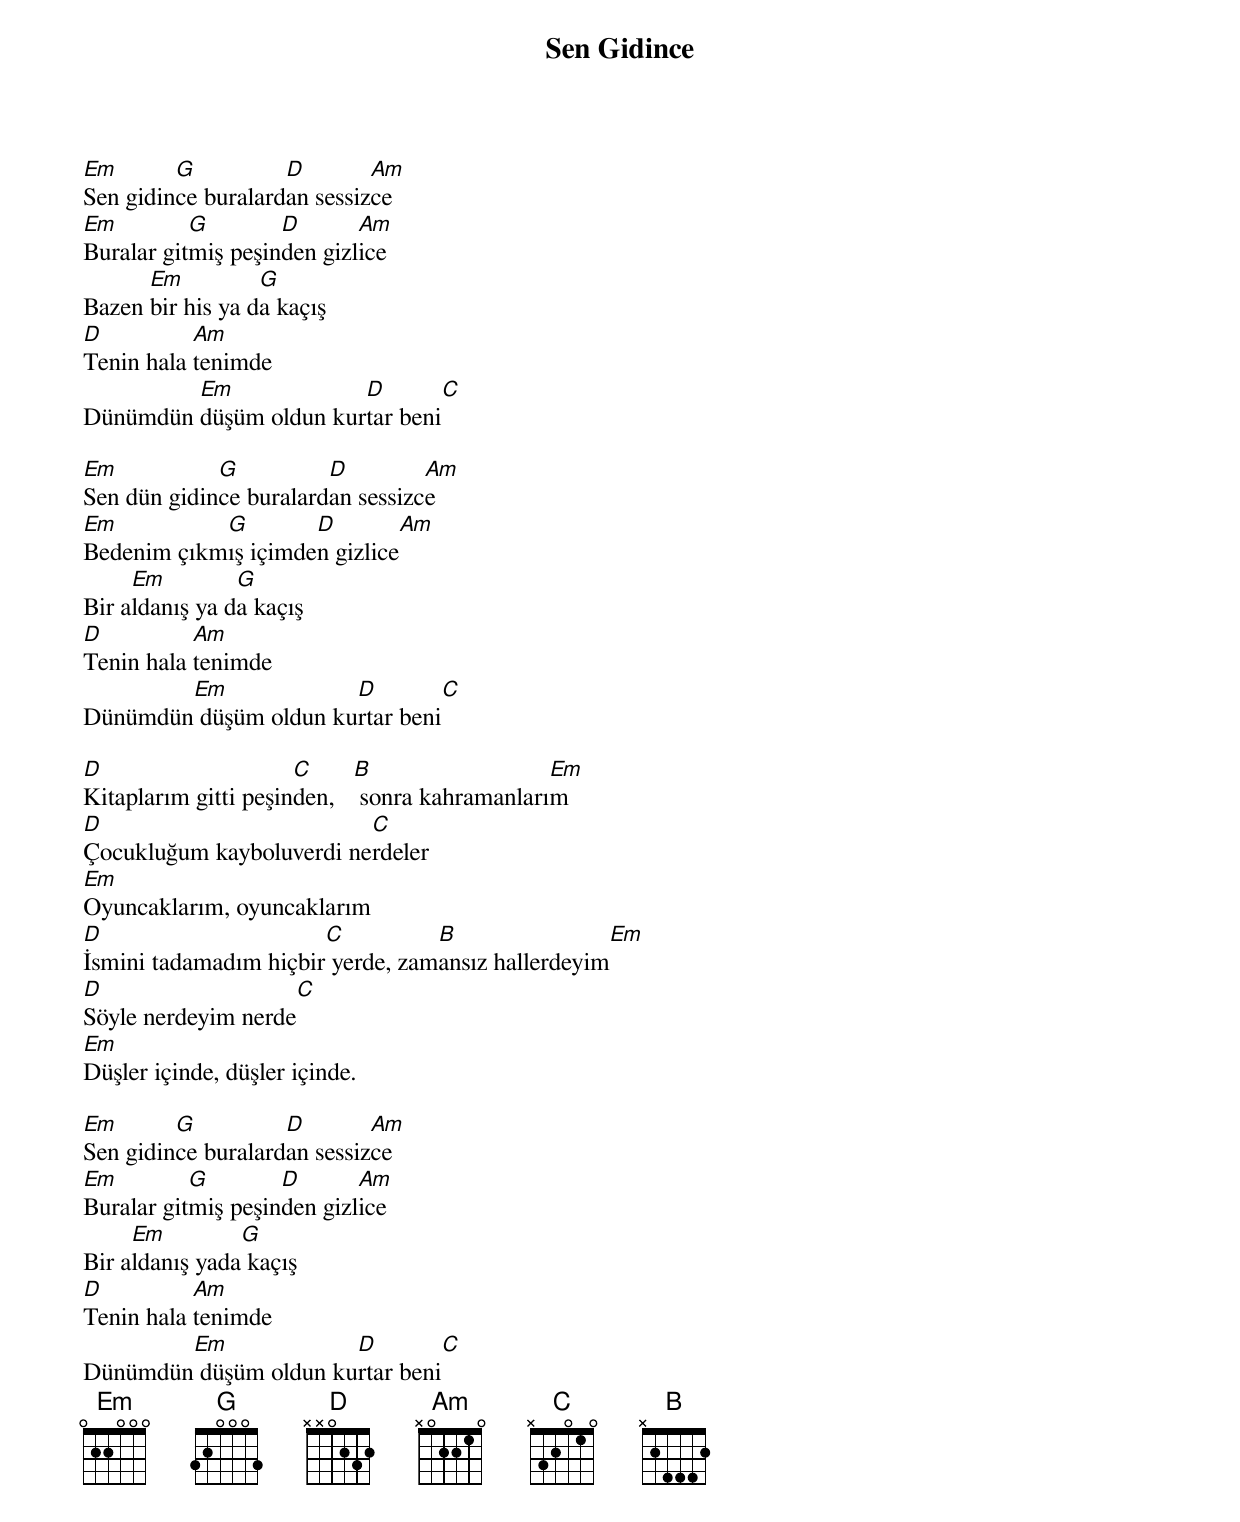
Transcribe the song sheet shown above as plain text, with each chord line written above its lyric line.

{title: Sen Gidince}
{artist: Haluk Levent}

Em       G          D        Am
Sen gidince buralardan sessizce
Em         G        D       Am
Buralar gitmiş peşinden gizlice
      Em          G
Bazen bir his ya da kaçış
D          Am
Tenin hala tenimde
         Em             D             C
Dünümdün düşüm oldun kurtar beni

Em           G          D         Am
Sen dün gidince buralardan sessizce
Em          G        D        Am
Bedenim çıkmış içimden gizlice
     Em         G
Bir aldanış ya da kaçış
D          Am
Tenin hala tenimde
        Em             D             C
Dünümdün düşüm oldun kurtar beni

D                     C      B                  Em
Kitaplarım gitti peşinden,    sonra kahramanlarım
D                         C
Çocukluğum kayboluverdi nerdeler
Em
Oyuncaklarım, oyuncaklarım
D                      C          B                   Em
İsmini tadamadım hiçbir yerde, zamansız hallerdeyim
D                   C
Söyle nerdeyim nerde
Em
Düşler içinde, düşler içinde.

Em       G          D        Am
Sen gidince buralardan sessizce
Em         G        D       Am
Buralar gitmiş peşinden gizlice
     Em         G
Bir aldanış yada kaçış
D          Am
Tenin hala tenimde
        Em             D             C
Dünümdün düşüm oldun kurtar beni
